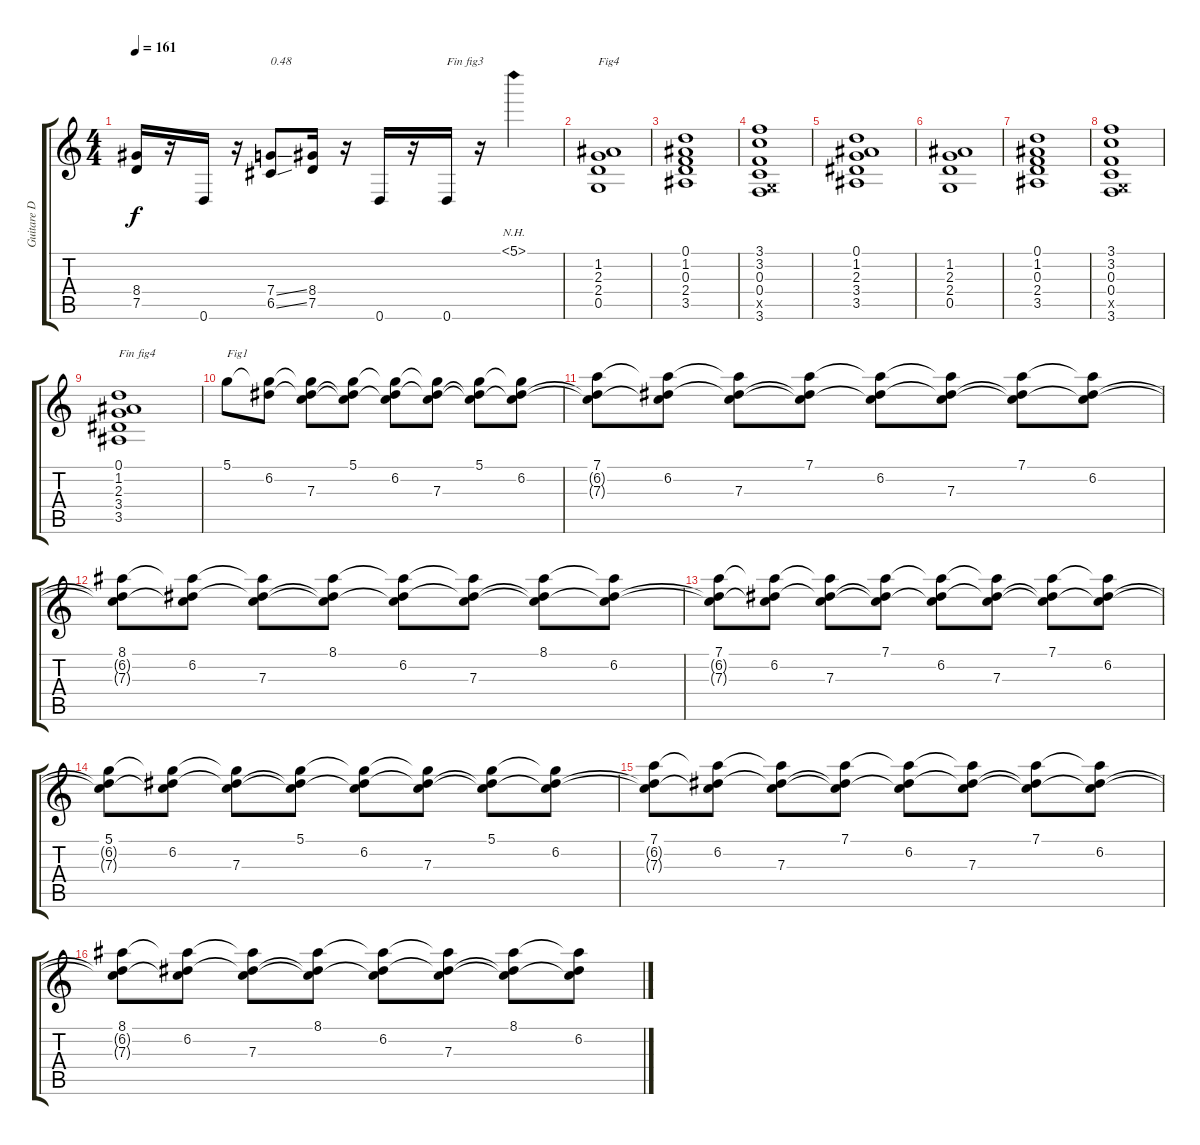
\track ("Guitare D" "Guitare D") {instrument overdrivenguitar}
\staff {score tabs}
\tuning (D4 A3 F3 C3 G2 D2) {hide}
\ts (4 4)
\tempo 161
\clef g2
\ks c
(8.4 7.5).16{dy f} r.16 0.6.16 r.16 (7.4{ss} 6.5{ss}).8{txt "0.48"} (8.4 7.5).16 r.16 0.6.16 r.16 0.6.16{txt "Fin fig3"} r.16 5.1{nh}.4 |
(1.2 2.3 2.4 0.5).1{txt "Fig4"} |
(0.1 1.2 0.3 2.4 3.5).1 |
(3.1 3.2 0.3 0.4 0.5{x} 3.6).1 |
(0.1 1.2 2.3 3.4 3.5).1 |
(1.2 2.3 2.4 0.5).1 |
(0.1 1.2 0.3 2.4 3.5).1 |
(3.1 3.2 0.3 0.4 0.5{x} 3.6).1 |
(0.1 1.2 2.3 3.4 3.5).1{txt "Fin fig4"} |
5.1.8{txt "Fig1"} (5.1{t} 6.2).8 (5.1{t} 6.2{t} 7.3).8 (5.1 6.2{t} 7.3{t}).8 (5.1{t} 6.2 7.3{t}).8 (5.1{t} 6.2{t} 7.3).8 (5.1 6.2{t} 7.3{t}).8 (5.1{t} 6.2 7.3{t}).8 |
(7.1 6.2{t} 7.3{t}).8 (7.1{t} 6.2 7.3{t}).8 (7.1{t} 6.2{t} 7.3).8 (7.1 6.2{t} 7.3{t}).8 (7.1{t} 6.2 7.3{t}).8 (7.1{t} 6.2{t} 7.3).8 (7.1 6.2{t} 7.3{t}).8 (7.1{t} 6.2 7.3{t}).8 |
(8.1 6.2{t} 7.3{t}).8 (8.1{t} 6.2 7.3{t}).8 (8.1{t} 6.2{t} 7.3).8 (8.1 6.2{t} 7.3{t}).8 (8.1{t} 6.2 7.3{t}).8 (8.1{t} 6.2{t} 7.3).8 (8.1 6.2{t} 7.3{t}).8 (8.1{t} 6.2 7.3{t}).8 |
(7.1 6.2{t} 7.3{t}).8 (7.1{t} 6.2 7.3{t}).8 (7.1{t} 6.2{t} 7.3).8 (7.1 6.2{t} 7.3{t}).8 (7.1{t} 6.2 7.3{t}).8 (7.1{t} 6.2{t} 7.3).8 (7.1 6.2{t} 7.3{t}).8 (7.1{t} 6.2 7.3{t}).8 |
(5.1 6.2{t} 7.3{t}).8 (5.1{t} 6.2 7.3{t}).8 (5.1{t} 6.2{t} 7.3).8 (5.1 6.2{t} 7.3{t}).8 (5.1{t} 6.2 7.3{t}).8 (5.1{t} 6.2{t} 7.3).8 (5.1 6.2{t} 7.3{t}).8 (5.1{t} 6.2 7.3{t}).8 |
(7.1 6.2{t} 7.3{t}).8 (7.1{t} 6.2 7.3{t}).8 (7.1{t} 6.2{t} 7.3).8 (7.1 6.2{t} 7.3{t}).8 (7.1{t} 6.2 7.3{t}).8 (7.1{t} 6.2{t} 7.3).8 (7.1 6.2{t} 7.3{t}).8 (7.1{t} 6.2 7.3{t}).8 |
(8.1 6.2{t} 7.3{t}).8 (8.1{t} 6.2 7.3{t}).8 (8.1{t} 6.2{t} 7.3).8 (8.1 6.2{t} 7.3{t}).8 (8.1{t} 6.2 7.3{t}).8 (8.1{t} 6.2{t} 7.3).8 (8.1 6.2{t} 7.3{t}).8 (8.1{t} 6.2 7.3{t}).8
